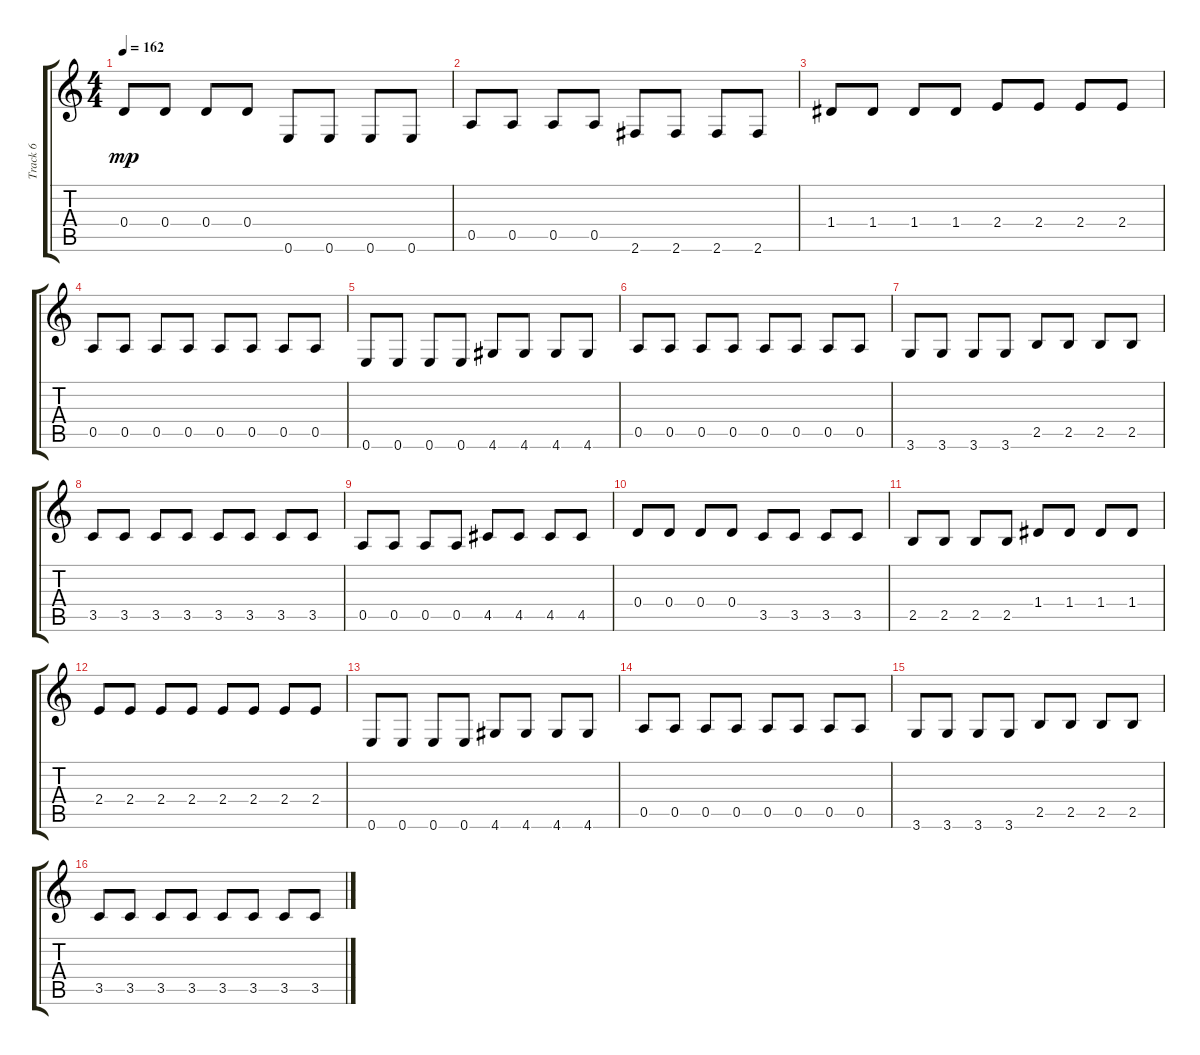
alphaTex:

\track ("Track 6" "Track 6") {instrument electricbasspick}
\staff {score tabs}
\tuning (E4 B3 G3 D3 A2 E2) {hide}
\ts (4 4)
\tempo 162
\clef g2
\ks c
0.4.8{dy mp} 0.4.8 0.4.8 0.4.8 0.6.8 0.6.8 0.6.8 0.6.8 |
0.5.8 0.5.8 0.5.8 0.5.8 2.6.8 2.6.8 2.6.8 2.6.8 |
1.4.8 1.4.8 1.4.8 1.4.8 2.4.8 2.4.8 2.4.8 2.4.8 |
0.5.8 0.5.8 0.5.8 0.5.8 0.5.8 0.5.8 0.5.8 0.5.8 |
0.6.8 0.6.8 0.6.8 0.6.8 4.6.8 4.6.8 4.6.8 4.6.8 |
0.5.8 0.5.8 0.5.8 0.5.8 0.5.8 0.5.8 0.5.8 0.5.8 |
3.6.8 3.6.8 3.6.8 3.6.8 2.5.8 2.5.8 2.5.8 2.5.8 |
3.5.8 3.5.8 3.5.8 3.5.8 3.5.8 3.5.8 3.5.8 3.5.8 |
0.5.8 0.5.8 0.5.8 0.5.8 4.5.8 4.5.8 4.5.8 4.5.8 |
0.4.8 0.4.8 0.4.8 0.4.8 3.5.8 3.5.8 3.5.8 3.5.8 |
2.5.8 2.5.8 2.5.8 2.5.8 1.4.8 1.4.8 1.4.8 1.4.8 |
2.4.8 2.4.8 2.4.8 2.4.8 2.4.8 2.4.8 2.4.8 2.4.8 |
0.6.8 0.6.8 0.6.8 0.6.8 4.6.8 4.6.8 4.6.8 4.6.8 |
0.5.8 0.5.8 0.5.8 0.5.8 0.5.8 0.5.8 0.5.8 0.5.8 |
3.6.8 3.6.8 3.6.8 3.6.8 2.5.8 2.5.8 2.5.8 2.5.8 |
3.5.8 3.5.8 3.5.8 3.5.8 3.5.8 3.5.8 3.5.8 3.5.8
